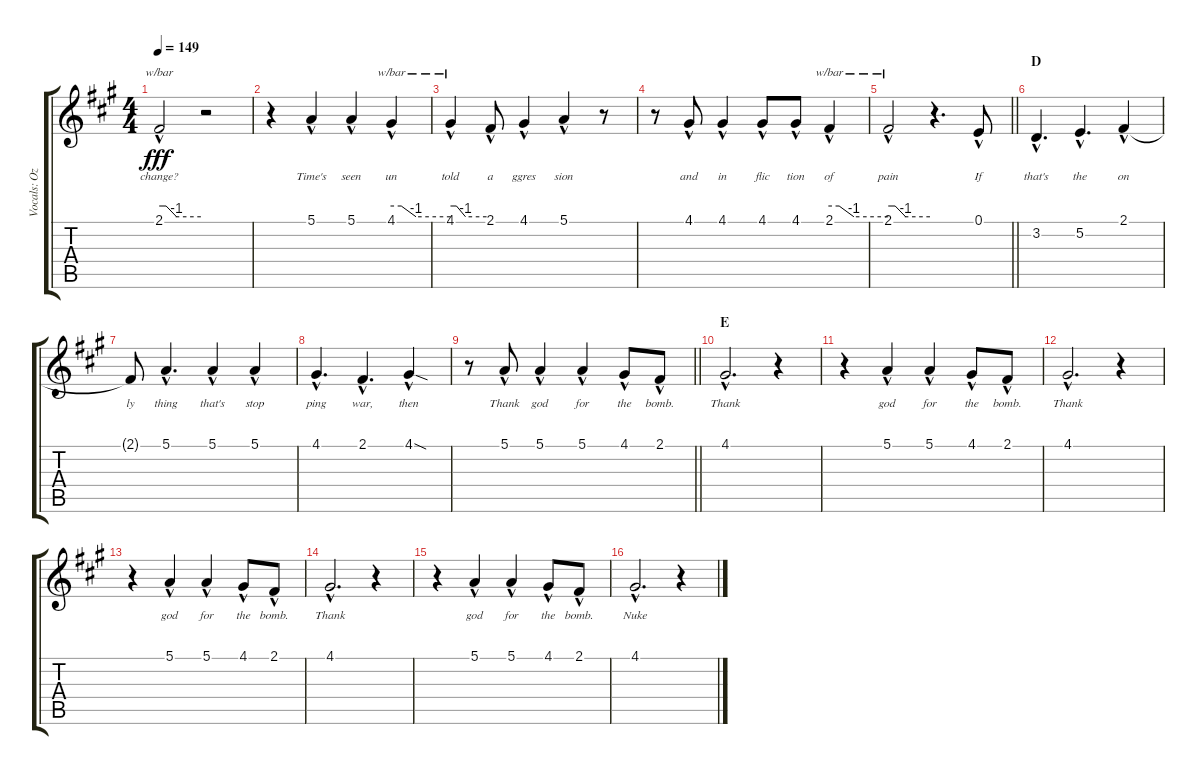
\track ("Vocals: Ozzy" "Vocals: Oz") {instrument lead2sawtooth}
\staff {score tabs}
\tuning (E4 B3 G3 D3 A2 E2) {hide}
\ts (4 4)
\tempo 149
\clef g2
\ks a
2.1{hac}.2{tbe (custom default 0 0 10 0 25 -4 60 -4) lyrics (0 "change?") lyrics (1 "") lyrics (2 "") lyrics (3 "") lyrics (4 "") dy fff} r.2 |
r.4 5.1{hac}.4{lyrics (0 "Time's") lyrics (1 "") lyrics (2 "") lyrics (3 "") lyrics (4 "")} 5.1{hac}.4{lyrics (0 "seen") lyrics (1 "") lyrics (2 "") lyrics (3 "") lyrics (4 "")} 4.1{hac}.4{tbe (custom default 0 0 10 0 25 -4 60 -4) lyrics (0 "un") lyrics (1 "") lyrics (2 "") lyrics (3 "") lyrics (4 "")} |
4.1{hac}.4{tbe (custom default 0 0 10 0 25 -4 60 -4) lyrics (0 "told") lyrics (1 "") lyrics (2 "") lyrics (3 "") lyrics (4 "")} 2.1{hac}.8{lyrics (0 "a") lyrics (1 "") lyrics (2 "") lyrics (3 "") lyrics (4 "")} 4.1{hac}.4{lyrics (0 "ggres") lyrics (1 "") lyrics (2 "") lyrics (3 "") lyrics (4 "")} 5.1{hac}.4{lyrics (0 "sion") lyrics (1 "") lyrics (2 "") lyrics (3 "") lyrics (4 "")} r.8 |
r.8 4.1{hac}.8{lyrics (0 "and") lyrics (1 "") lyrics (2 "") lyrics (3 "") lyrics (4 "")} 4.1{hac}.4{lyrics (0 "in") lyrics (1 "") lyrics (2 "") lyrics (3 "") lyrics (4 "")} 4.1{hac}.8{lyrics (0 "flic") lyrics (1 "") lyrics (2 "") lyrics (3 "") lyrics (4 "")} 4.1{hac}.8{lyrics (0 "tion") lyrics (1 "") lyrics (2 "") lyrics (3 "") lyrics (4 "")} 2.1{hac}.4{tbe (custom default 0 0 10 0 25 -4 60 -4) lyrics (0 "of") lyrics (1 "") lyrics (2 "") lyrics (3 "") lyrics (4 "")} |
\barLineRight lightlight
2.1{hac}.2{tbe (custom default 0 0 10 0 25 -4 60 -4) lyrics (0 "pain") lyrics (1 "") lyrics (2 "") lyrics (3 "") lyrics (4 "")} r.4{d} 0.1{hac}.8{lyrics (0 "If") lyrics (1 "") lyrics (2 "") lyrics (3 "") lyrics (4 "")} |
\section ("" "D")
3.2{hac}.4{d lyrics (0 "that's") lyrics (1 "") lyrics (2 "") lyrics (3 "") lyrics (4 "")} 5.2{hac}.4{d lyrics (0 "the") lyrics (1 "") lyrics (2 "") lyrics (3 "") lyrics (4 "")} 2.1{hac}.4{lyrics (0 "on") lyrics (1 "") lyrics (2 "") lyrics (3 "") lyrics (4 "")} |
2.1{t}.8{lyrics (0 "ly") lyrics (1 "") lyrics (2 "") lyrics (3 "") lyrics (4 "")} 5.1{hac}.4{d lyrics (0 "thing") lyrics (1 "") lyrics (2 "") lyrics (3 "") lyrics (4 "")} 5.1{hac}.4{lyrics (0 "that's") lyrics (1 "") lyrics (2 "") lyrics (3 "") lyrics (4 "")} 5.1{hac}.4{lyrics (0 "stop") lyrics (1 "") lyrics (2 "") lyrics (3 "") lyrics (4 "")} |
4.1{hac}.4{d lyrics (0 "ping") lyrics (1 "") lyrics (2 "") lyrics (3 "") lyrics (4 "")} 2.1{hac}.4{d lyrics (0 "war,") lyrics (1 "") lyrics (2 "") lyrics (3 "") lyrics (4 "")} 4.1{sod hac}.4{lyrics (0 "then") lyrics (1 "") lyrics (2 "") lyrics (3 "") lyrics (4 "")} |
\barLineRight lightlight
r.8 5.1{hac}.8{lyrics (0 "Thank") lyrics (1 "") lyrics (2 "") lyrics (3 "") lyrics (4 "")} 5.1{hac}.4{lyrics (0 "god") lyrics (1 "") lyrics (2 "") lyrics (3 "") lyrics (4 "")} 5.1{hac}.4{lyrics (0 "for") lyrics (1 "") lyrics (2 "") lyrics (3 "") lyrics (4 "")} 4.1{hac}.8{lyrics (0 "the") lyrics (1 "") lyrics (2 "") lyrics (3 "") lyrics (4 "")} 2.1{hac}.8{lyrics (0 "bomb.") lyrics (1 "") lyrics (2 "") lyrics (3 "") lyrics (4 "")} |
\section ("" "E")
4.1{hac}.2{d lyrics (0 "Thank") lyrics (1 "") lyrics (2 "") lyrics (3 "") lyrics (4 "")} r.4 |
r.4 5.1{hac}.4{lyrics (0 "god") lyrics (1 "") lyrics (2 "") lyrics (3 "") lyrics (4 "")} 5.1{hac}.4{lyrics (0 "for") lyrics (1 "") lyrics (2 "") lyrics (3 "") lyrics (4 "")} 4.1{hac}.8{lyrics (0 "the") lyrics (1 "") lyrics (2 "") lyrics (3 "") lyrics (4 "")} 2.1{hac}.8{lyrics (0 "bomb.") lyrics (1 "") lyrics (2 "") lyrics (3 "") lyrics (4 "")} |
4.1{hac}.2{d lyrics (0 "Thank") lyrics (1 "") lyrics (2 "") lyrics (3 "") lyrics (4 "")} r.4 |
r.4 5.1{hac}.4{lyrics (0 "god") lyrics (1 "") lyrics (2 "") lyrics (3 "") lyrics (4 "")} 5.1{hac}.4{lyrics (0 "for") lyrics (1 "") lyrics (2 "") lyrics (3 "") lyrics (4 "")} 4.1{hac}.8{lyrics (0 "the") lyrics (1 "") lyrics (2 "") lyrics (3 "") lyrics (4 "")} 2.1{hac}.8{lyrics (0 "bomb.") lyrics (1 "") lyrics (2 "") lyrics (3 "") lyrics (4 "")} |
4.1{hac}.2{d lyrics (0 "Thank") lyrics (1 "") lyrics (2 "") lyrics (3 "") lyrics (4 "")} r.4 |
r.4 5.1{hac}.4{lyrics (0 "god") lyrics (1 "") lyrics (2 "") lyrics (3 "") lyrics (4 "")} 5.1{hac}.4{lyrics (0 "for") lyrics (1 "") lyrics (2 "") lyrics (3 "") lyrics (4 "")} 4.1{hac}.8{lyrics (0 "the") lyrics (1 "") lyrics (2 "") lyrics (3 "") lyrics (4 "")} 2.1{hac}.8{lyrics (0 "bomb.") lyrics (1 "") lyrics (2 "") lyrics (3 "") lyrics (4 "")} |
4.1{hac}.2{d lyrics (0 "Nuke") lyrics (1 "") lyrics (2 "") lyrics (3 "") lyrics (4 "")} r.4
